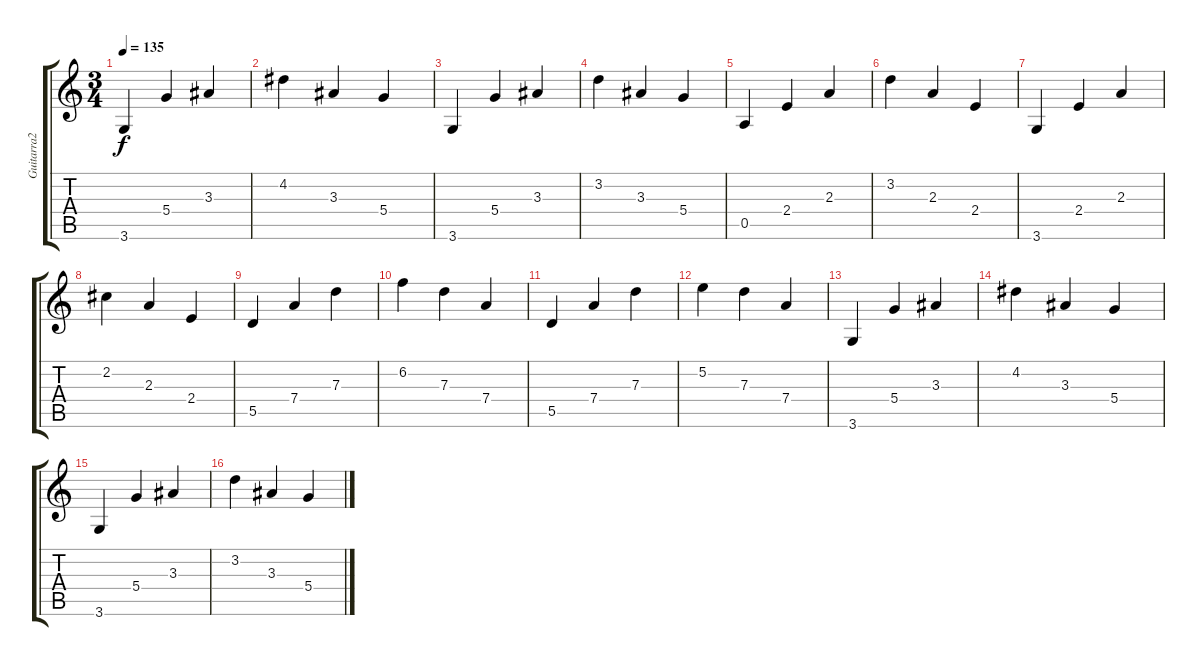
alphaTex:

\track ("Guitarra2 " "Guitarra2 ") {instrument electricguitarjazz}
\staff {score tabs}
\tuning (E4 B3 G3 D3 A2 E2) {hide}
\ts (3 4)
\tempo 135
\clef g2
\ks c
3.6.4{dy f} 5.4.4 3.3.4 |
4.2.4 3.3.4 5.4.4 |
3.6.4 5.4.4 3.3.4 |
3.2.4 3.3.4 5.4.4 |
0.5.4 2.4.4 2.3.4 |
3.2.4 2.3.4 2.4.4 |
3.6.4 2.4.4 2.3.4 |
2.2.4 2.3.4 2.4.4 |
5.5.4 7.4.4 7.3.4 |
6.2.4 7.3.4 7.4.4 |
5.5.4 7.4.4 7.3.4 |
5.2.4 7.3.4 7.4.4 |
3.6.4 5.4.4 3.3.4 |
4.2.4 3.3.4 5.4.4 |
3.6.4 5.4.4 3.3.4 |
3.2.4 3.3.4 5.4.4
